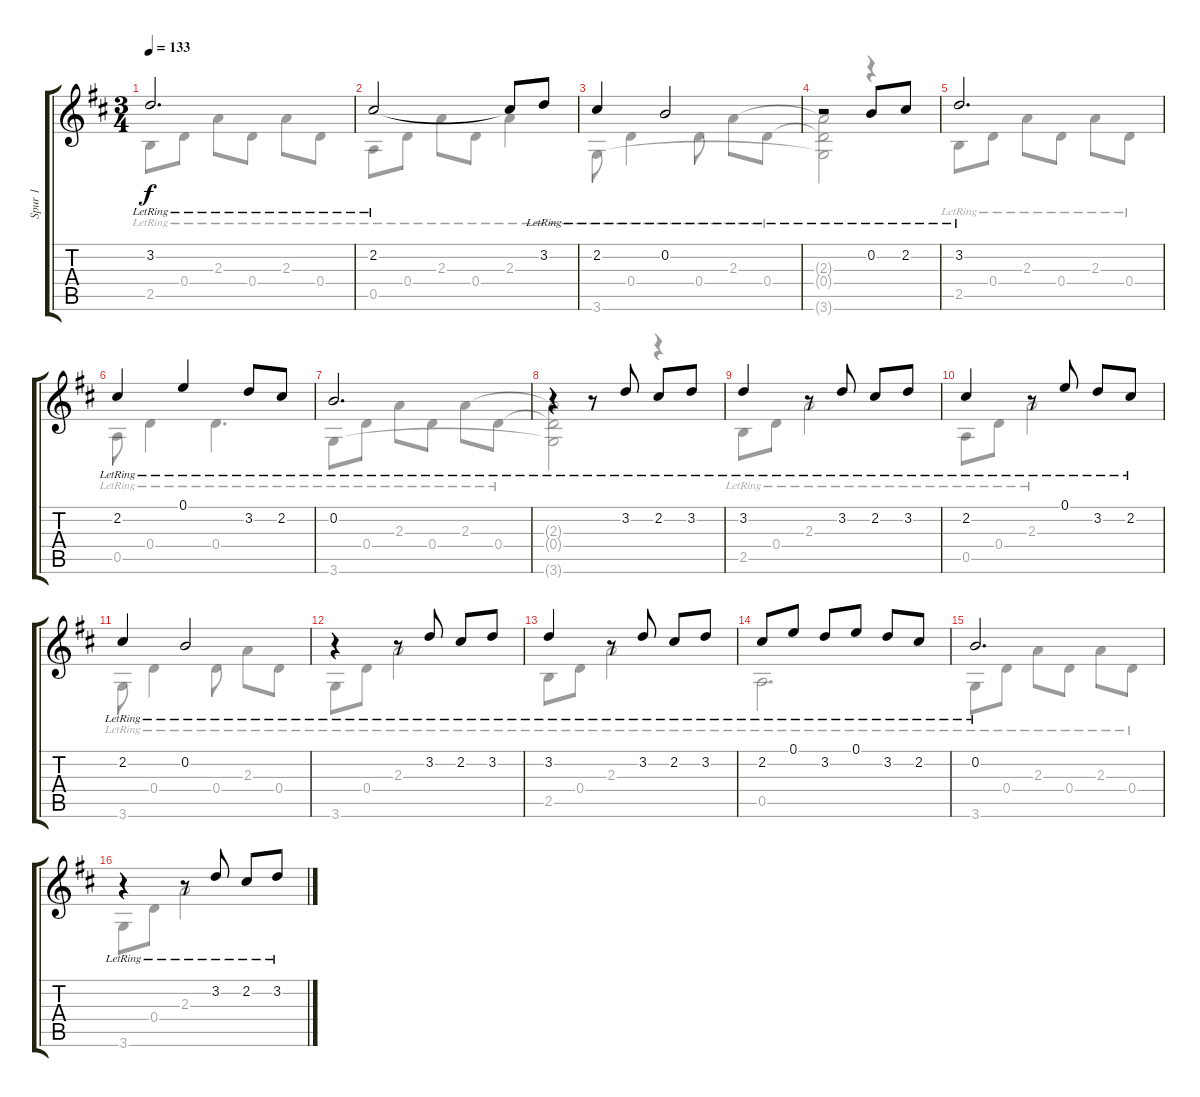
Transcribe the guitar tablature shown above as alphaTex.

\track ("Spur 1" "Spur 1") {instrument acousticguitarnylon}
\staff {score tabs}
\tuning (E4 B3 G3 D3 A2 E2) {hide}
\voice
\ts (3 4)
\tempo 133
\clef g2
\ks d
3.2{lr}.2{d dy f} |
2.2{lr}.2 2.2{t}.8 3.2{lr}.8 |
2.2{lr}.4 0.2{lr}.2 |
r.2 0.2{lr}.8 2.2{lr}.8 |
3.2{lr}.2{d} |
2.2{lr}.4 0.1{lr}.4 3.2{lr}.8 2.2{lr}.8 |
0.2{lr}.2{d} |
r.4 r.8 3.2{lr}.8 2.2{lr}.8 3.2{lr}.8 |
3.2{lr}.4 r.8 3.2{lr}.8 2.2{lr}.8 3.2{lr}.8 |
2.2{lr}.4 r.8 0.1{lr}.8 3.2{lr}.8 2.2{lr}.8 |
2.2{lr}.4 0.2{lr}.2 |
r.4 r.8 3.2{lr}.8 2.2{lr}.8 3.2{lr}.8 |
3.2{lr}.4 r.8 3.2{lr}.8 2.2{lr}.8 3.2{lr}.8 |
2.2{lr}.8 0.1{lr}.8 3.2{lr}.8 0.1{lr}.8 3.2{lr}.8 2.2{lr}.8 |
0.2{lr}.2{d} |
r.4 r.8 3.2{lr}.8 2.2{lr}.8 3.2{lr}.8
\voice
\clef g2
\ottava regular
\simile none
\ks d
2.5{lr}.8{dy f} 0.4{lr}.8 2.3{lr}.8 0.4{lr}.8 2.3{lr}.8 0.4{lr}.8 |
0.5{lr}.8 0.4{lr}.8 2.3{lr}.8 0.4{lr}.8 2.3{lr}.4 |
3.6{lr}.8 0.4{lr}.4 0.4{lr}.8 2.3{lr}.8 0.4{lr}.8 |
(2.3{t} 0.4{t} 3.6{t}).2 r.4 |
2.5{lr}.8 0.4{lr}.8 2.3{lr}.8 0.4{lr}.8 2.3{lr}.8 0.4{lr}.8 |
0.5{lr}.8 0.4{lr}.4 0.4{lr}.4{d} |
3.6{lr}.8 0.4{lr}.8 2.3{lr}.8 0.4{lr}.8 2.3{lr}.8 0.4{lr}.8 |
(2.3{t} 0.4{t} 3.6{t}).2 r.4 |
2.5{lr}.8 0.4{lr}.8 2.3{lr}.2 |
0.5{lr}.8 0.4{lr}.8 2.3{lr}.2 |
3.6{lr}.8 0.4{lr}.4 0.4{lr}.8 2.3{lr}.8 0.4{lr}.8 |
3.6{lr}.8 0.4{lr}.8 2.3{lr}.2 |
2.5{lr}.8 0.4{lr}.8 2.3{lr}.2 |
0.5{lr}.2{d} |
3.6{lr}.8 0.4{lr}.8 2.3{lr}.8 0.4{lr}.8 2.3{lr}.8 0.4{lr}.8 |
3.6.8 0.4.8 2.3.2
